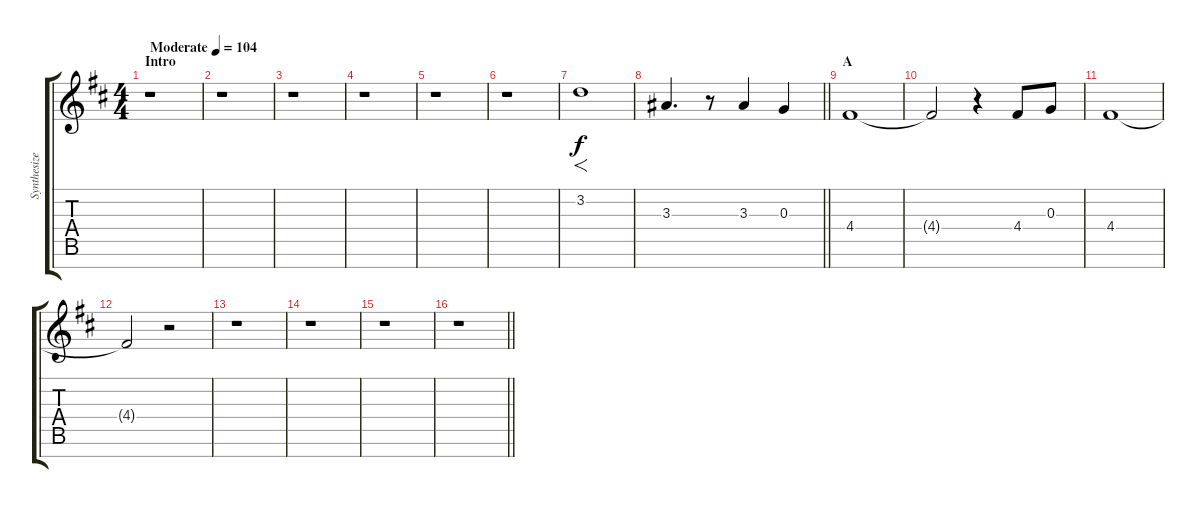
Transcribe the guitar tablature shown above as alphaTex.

\track ("Synthesizer II" "Synthesize") {instrument ocarina}
\staff {score tabs}
\tuning (E5 B4 G4 D4 A3 E3 B2) {hide}
\ts (4 4)
\section ("" "Intro")
\tempo (104 "Moderate")
\clef g2
\ks d
r.1{dy f instrument ocarina} |
r.1 |
r.1 |
r.1 |
r.1 |
r.1 |
3.2.1{f} |
\barLineRight lightlight
3.3.4{d} r.8 3.3.4 0.3.4 |
\section ("" "A")
4.4.1 |
4.4{t}.2 r.4 4.4.8 0.3.8 |
4.4.1 |
4.4{t}.2 r.2 |
r.1 |
r.1 |
r.1 |
\barLineRight lightlight
r.1
